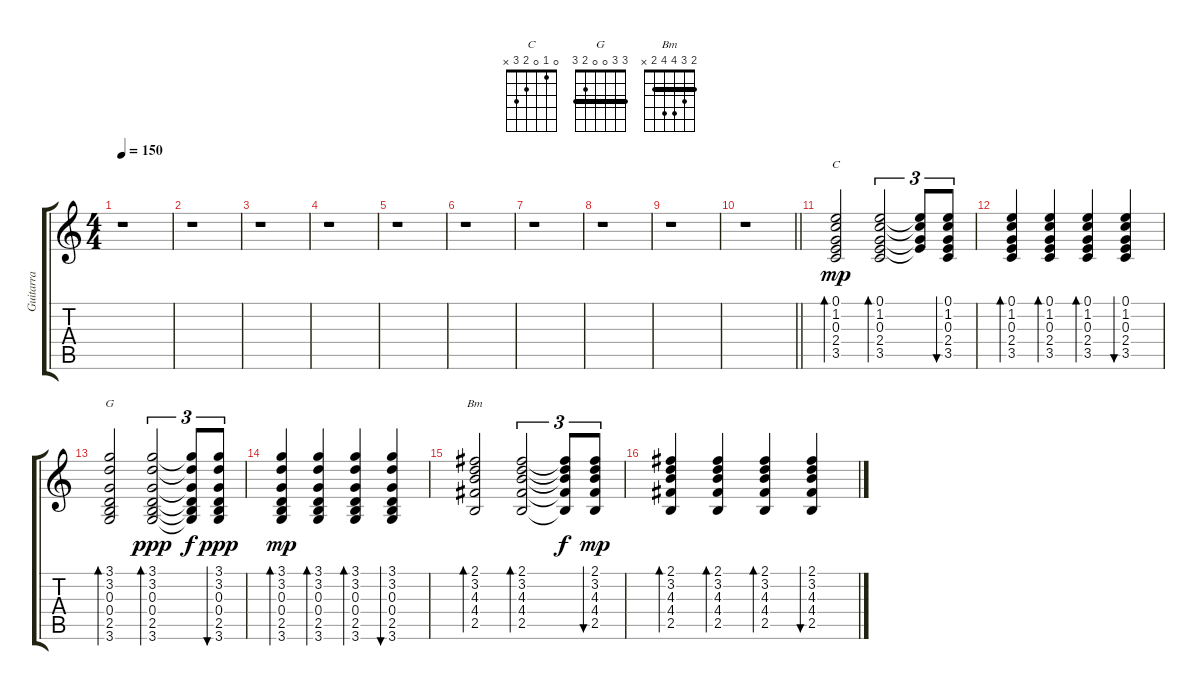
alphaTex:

\track ("Guitarra" "Guitarra") {instrument acousticguitarsteel}
\staff {score tabs}
\tuning (E4 B3 G3 D3 A2 E2) {hide}
\chord ("C" 0 1 0 2 3 x)
\chord ("G" 3 3 0 0 2 3) {barre 3}
\chord ("Bm" 2 3 4 4 2 x) {barre 2}
\ts (4 4)
\tempo 150
\clef g2
\ks c
r.1{dy mf} |
r.1 |
r.1 |
r.1 |
r.1 |
r.1 |
r.1 |
r.1 |
r.1 |
\barLineRight lightlight
r.1 |
(0.1 1.2 0.3 2.4 3.5).2{bd 60 ch "C" dy mp} (0.1 1.2 0.3 2.4 3.5).2{tu (3 2) bd 60} (0.1{t} 1.2{t} 0.3{t} 2.4{t}).8{tu (3 2)} (0.1 1.2 0.3 2.4 3.5).8{tu (3 2) bu 60} |
(0.1 1.2 0.3 2.4 3.5).4{bd 60} (0.1 1.2 0.3 2.4 3.5).4{bd 60} (0.1 1.2 0.3 2.4 3.5).4{bd 60} (0.1 1.2 0.3 2.4 3.5).4{bu 60} |
(3.1 3.2 0.3 0.4 2.5 3.6).2{bd 60 ch "G"} (3.1 3.2 0.3 0.4 2.5 3.6).2{tu (3 2) bd 60 dy ppp} (3.1{t} 3.2{t} 0.3{t} 0.4{t} 2.5{t} 3.6{t}).8{tu (3 2) dy f} (3.1 3.2 0.3 0.4 2.5 3.6).8{tu (3 2) bu 60 dy ppp} |
(3.1 3.2 0.3 0.4 2.5 3.6).4{bd 60 dy mp} (3.1 3.2 0.3 0.4 2.5 3.6).4{bd 60} (3.1 3.2 0.3 0.4 2.5 3.6).4{bd 60} (3.1 3.2 0.3 0.4 2.5 3.6).4{bu 60} |
(2.1 3.2 4.3 4.4 2.5).2{bd 60 ch "Bm"} (2.1 3.2 4.3 4.4 2.5).2{tu (3 2) bd 60} (2.1{t} 3.2{t} 4.3{t} 4.4{t} 2.5{t}).8{tu (3 2) dy f} (2.1 3.2 4.3 4.4 2.5).8{tu (3 2) bu 60 dy mp} |
(2.1 3.2 4.3 4.4 2.5).4{bd 60} (2.1 3.2 4.3 4.4 2.5).4{bd 60} (2.1 3.2 4.3 4.4 2.5).4{bd 60} (2.1 3.2 4.3 4.4 2.5).4{bu 60}
